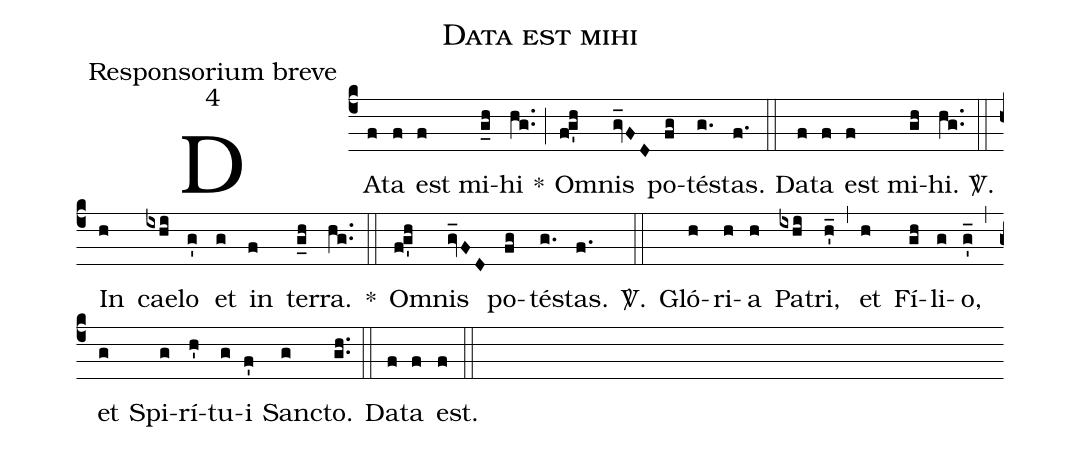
name:Data est mihi;
office-part:Responsorium breve;
mode:4;
%%
(c4) DA(f)ta(f) est(f) mi(g_h)hi(hg..) *(;) O(f!g'h)mnis(gv_FD) po(fg)té(g.)stas.(f.) (::) Da(f)ta(f) est(f) mi(gh)hi.(hg..) <sp>V/</sp>.(::) In(h) cae(ixhi)lo(g') et(g) in(f) ter(g_h)ra.(hg..) *(::) O(f!g'h)mnis(gv_FD) po(fg)té(g.)stas.(f.) <sp>V/</sp>.(::) Gló(h)ri(h)a(h) Pa(ixhi)tri,(h'_) (,) et(h) Fí(gh)li(g)o,(g'_) (,) et(g) Spi(g)rí(h')tu(g)i(f') San(g)cto.(gh..) (::) Da(f)ta(f) est.(f) (::)
